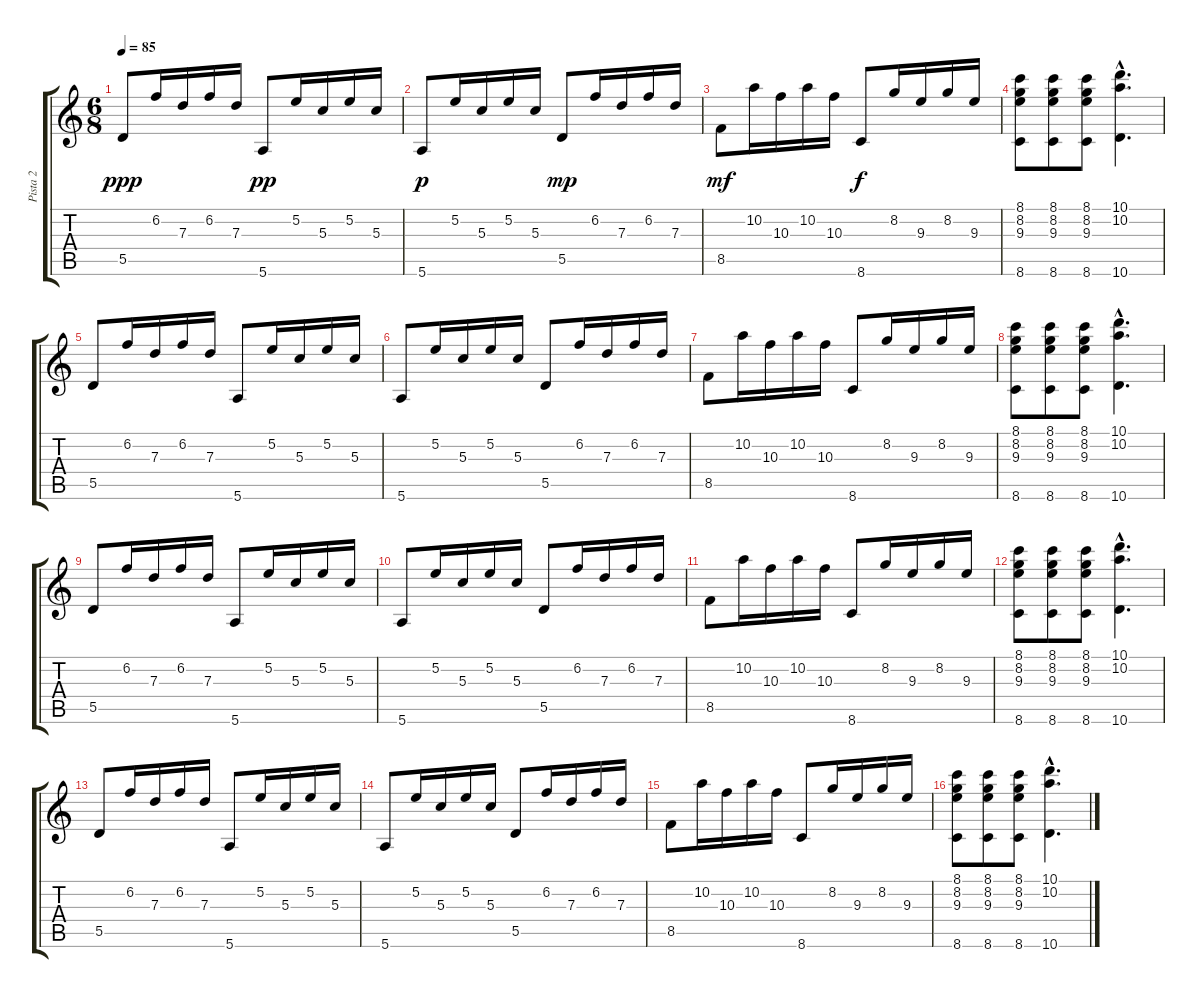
\track ("Pista 2" "Pista 2") {instrument electricguitarjazz}
\staff {score tabs}
\tuning (E4 B3 G3 D3 A2 E2) {hide}
\ts (6 8)
\tempo 85
\clef g2
\ks c
5.5.8{dy ppp instrument electricguitarjazz} 6.2.16 7.3.16 6.2.16 7.3.16 5.6.8{dy pp} 5.2.16 5.3.16 5.2.16 5.3.16 |
5.6.8{dy p} 5.2.16 5.3.16 5.2.16 5.3.16 5.5.8{dy mp} 6.2.16 7.3.16 6.2.16 7.3.16 |
8.5.8{dy mf} 10.2.16 10.3.16 10.2.16 10.3.16 8.6.8{dy f} 8.2.16 9.3.16 8.2.16 9.3.16 |
(8.1 8.2 9.3 8.6).8 (8.1 8.2 9.3 8.6).8 (8.1 8.2 9.3 8.6).8 (10.1{hac} 10.2{hac} 10.6{hac}).4{d} |
5.5.8 6.2.16 7.3.16 6.2.16 7.3.16 5.6.8 5.2.16 5.3.16 5.2.16 5.3.16 |
5.6.8 5.2.16 5.3.16 5.2.16 5.3.16 5.5.8 6.2.16 7.3.16 6.2.16 7.3.16 |
8.5.8 10.2.16 10.3.16 10.2.16 10.3.16 8.6.8 8.2.16 9.3.16 8.2.16 9.3.16 |
(8.1 8.2 9.3 8.6).8 (8.1 8.2 9.3 8.6).8 (8.1 8.2 9.3 8.6).8 (10.1{hac} 10.2{hac} 10.6{hac}).4{d} |
5.5.8 6.2.16 7.3.16 6.2.16 7.3.16 5.6.8 5.2.16 5.3.16 5.2.16 5.3.16 |
5.6.8 5.2.16 5.3.16 5.2.16 5.3.16 5.5.8 6.2.16 7.3.16 6.2.16 7.3.16 |
8.5.8 10.2.16 10.3.16 10.2.16 10.3.16 8.6.8 8.2.16 9.3.16 8.2.16 9.3.16 |
(8.1 8.2 9.3 8.6).8 (8.1 8.2 9.3 8.6).8 (8.1 8.2 9.3 8.6).8 (10.1{hac} 10.2{hac} 10.6{hac}).4{d} |
5.5.8 6.2.16 7.3.16 6.2.16 7.3.16 5.6.8 5.2.16 5.3.16 5.2.16 5.3.16 |
5.6.8 5.2.16 5.3.16 5.2.16 5.3.16 5.5.8 6.2.16 7.3.16 6.2.16 7.3.16 |
8.5.8 10.2.16 10.3.16 10.2.16 10.3.16 8.6.8 8.2.16 9.3.16 8.2.16 9.3.16 |
(8.1 8.2 9.3 8.6).8 (8.1 8.2 9.3 8.6).8 (8.1 8.2 9.3 8.6).8 (10.1{hac} 10.2{hac} 10.6{hac}).4{d}
